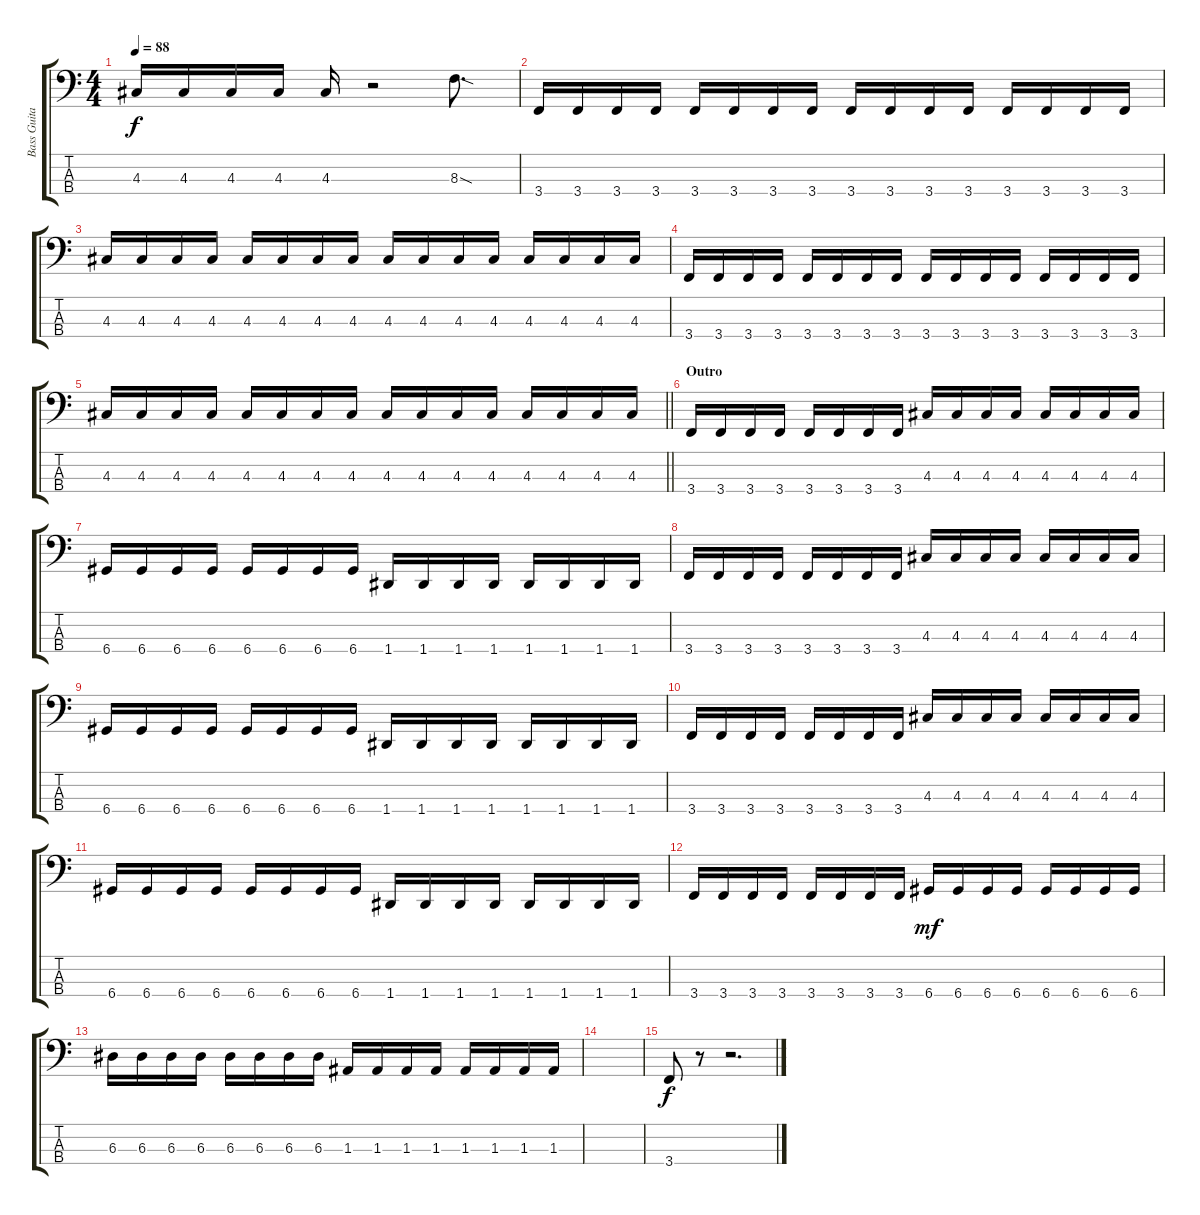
\track ("Bass Guitar" "Bass Guita") {instrument electricbassfinger}
\staff {score tabs}
\tuning (G2 D2 A1 D1) {hide}
\ts (4 4)
\tempo 88
\clef f4
\ks c
4.3.16{dy f} 4.3.16 4.3.16 4.3.16 4.3.16 r.2 8.3{sod}.8{d} |
3.4.16{volume 14} 3.4.16 3.4.16 3.4.16 3.4.16 3.4.16 3.4.16 3.4.16 3.4.16 3.4.16 3.4.16 3.4.16 3.4.16 3.4.16 3.4.16 3.4.16 |
4.3.16 4.3.16 4.3.16 4.3.16 4.3.16 4.3.16 4.3.16 4.3.16 4.3.16 4.3.16 4.3.16 4.3.16 4.3.16 4.3.16 4.3.16 4.3.16 |
3.4.16 3.4.16 3.4.16 3.4.16 3.4.16 3.4.16 3.4.16 3.4.16 3.4.16 3.4.16 3.4.16 3.4.16 3.4.16 3.4.16 3.4.16 3.4.16 |
\barLineRight lightlight
4.3.16 4.3.16 4.3.16 4.3.16 4.3.16 4.3.16 4.3.16 4.3.16 4.3.16 4.3.16 4.3.16 4.3.16 4.3.16 4.3.16 4.3.16 4.3.16 |
\section ("" "Outro")
3.4.16 3.4.16 3.4.16 3.4.16 3.4.16 3.4.16 3.4.16 3.4.16 4.3.16 4.3.16 4.3.16 4.3.16 4.3.16 4.3.16 4.3.16 4.3.16 |
6.4.16 6.4.16 6.4.16 6.4.16 6.4.16 6.4.16 6.4.16 6.4.16 1.4.16 1.4.16 1.4.16 1.4.16 1.4.16 1.4.16 1.4.16 1.4.16 |
3.4.16 3.4.16 3.4.16 3.4.16 3.4.16 3.4.16 3.4.16 3.4.16 4.3.16 4.3.16 4.3.16 4.3.16 4.3.16 4.3.16 4.3.16 4.3.16 |
6.4.16 6.4.16 6.4.16 6.4.16 6.4.16 6.4.16 6.4.16 6.4.16 1.4.16 1.4.16 1.4.16 1.4.16 1.4.16 1.4.16 1.4.16 1.4.16 |
3.4.16 3.4.16 3.4.16 3.4.16 3.4.16 3.4.16 3.4.16 3.4.16 4.3.16 4.3.16 4.3.16 4.3.16 4.3.16 4.3.16 4.3.16 4.3.16 |
6.4.16 6.4.16 6.4.16 6.4.16 6.4.16 6.4.16 6.4.16 6.4.16 1.4.16 1.4.16 1.4.16 1.4.16 1.4.16 1.4.16 1.4.16 1.4.16 |
3.4.16 3.4.16 3.4.16 3.4.16 3.4.16 3.4.16 3.4.16 3.4.16 6.4.16{dy mf} 6.4.16 6.4.16 6.4.16 6.4.16 6.4.16 6.4.16 6.4.16 |
6.3.16 6.3.16 6.3.16 6.3.16 6.3.16 6.3.16 6.3.16 6.3.16 1.3.16 1.3.16 1.3.16 1.3.16 1.3.16 1.3.16 1.3.16 1.3.16 |
|
3.4.8{dy f} r.8 r.2{d}
